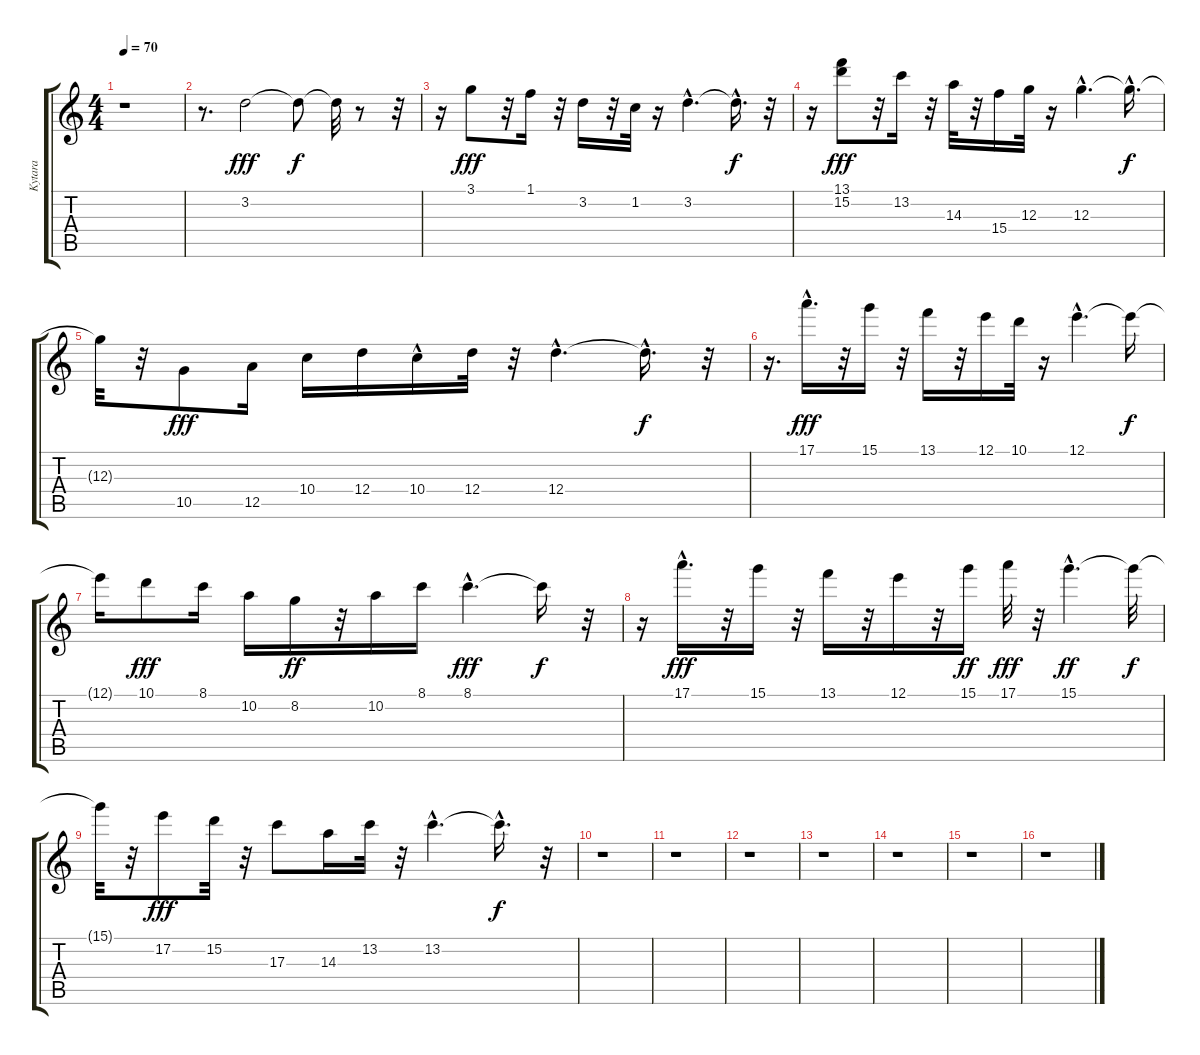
\track ("Kytara" "Kytara") {instrument electricguitarclean}
\staff {score tabs}
\tuning (E4 B3 G3 D3 A2 E2) {hide}
\ts (4 4)
\tempo 70
\clef g2
\ks c
r.1{dy f} |
r.8{d} 3.2.2{dy fff} 3.2{t}.8{dy f} 3.2{t}.32 r.8 r.32 |
r.16 3.1.8{dy fff} r.32 1.1.16 r.32 3.2.16 r.32 1.2.32 r.16 3.2{hac}.4{d} 3.2{hac t}.16{d dy f} r.32 |
r.16 (13.1 15.2).8{dy fff} r.32 13.2.16 r.32 14.3.32 r.32 15.4.16 12.3.32 r.16 12.3{hac}.4{d} 12.3{hac t}.16{d dy f} |
12.3{t}.32 r.32 10.5.8{dy fff} 12.5.16 10.4.16 12.4.16 10.4{hac}.16 12.4.32 r.32 12.4{hac}.4{d} 12.4{hac t}.16{d dy f} r.32 |
r.16{d} 17.1{hac}.16{d dy fff} r.32 15.1.16 r.32 13.1.16 r.32 12.1.16 10.1.32 r.16 12.1{hac}.4{d} 12.1{t}.16{dy f} |
12.1{t}.16 10.1.8{dy fff} 8.1.16 10.2.16 8.2.16{dy ff} r.32 10.2.16 8.1.16 8.1{hac}.4{d dy fff} 8.1{t}.16{dy f} r.32 |
r.16 17.1{hac}.16{d dy fff} r.32 15.1.16 r.32 13.1.16 r.32 12.1.16 r.32 15.1.16{dy ff} 17.1.32{dy fff} r.32 15.1{hac}.4{d dy ff} 15.1{t}.32{dy f} |
15.1{t}.32 r.32 17.2.8{dy fff} 15.2.32 r.32 17.3.8 14.3.16 13.2.32 r.32 13.2{hac}.4{d} 13.2{hac t}.16{d dy f} r.32 |
r.1 |
r.1 |
r.1 |
r.1 |
r.1 |
r.1 |
r.1
